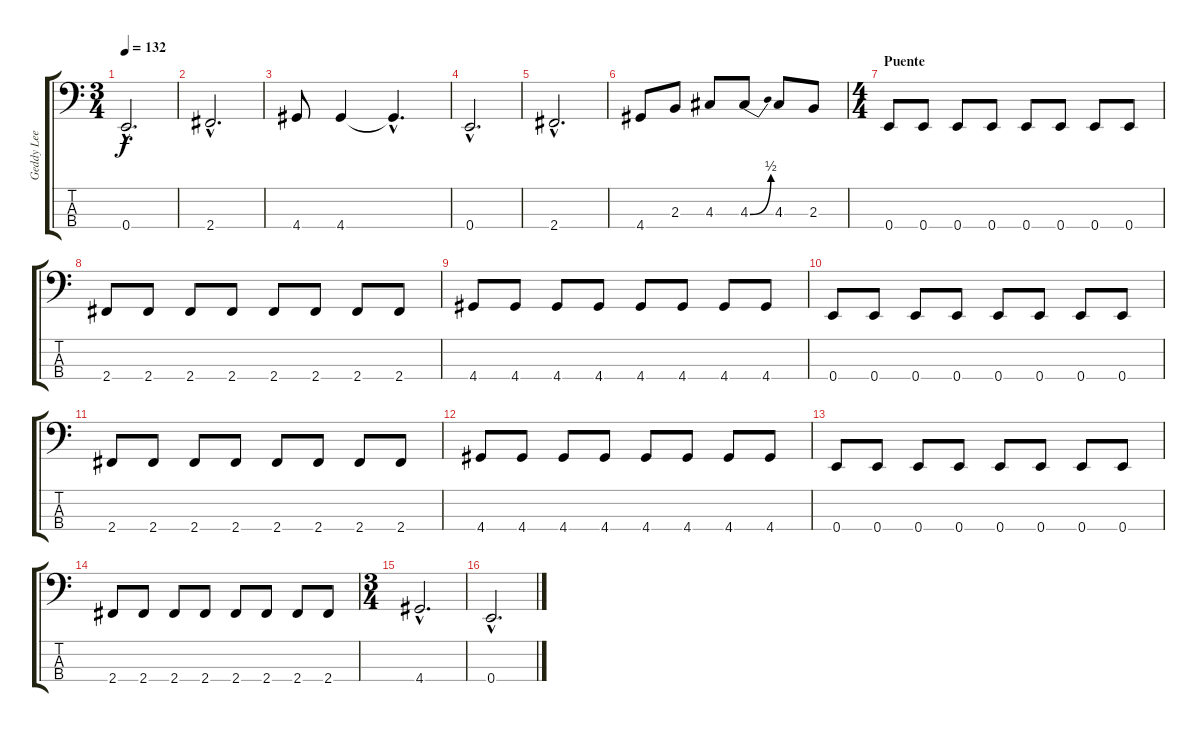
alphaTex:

\track ("Geddy Lee" "Geddy Lee") {instrument electricbasspick}
\staff {score tabs}
\tuning (G2 D2 A1 E1) {hide}
\ts (3 4)
\tempo 132
\clef f4
\ks c
0.4{hac}.2{d dy f} |
2.4{hac}.2{d} |
4.4.8 4.4.4 4.4{hac t}.4{d} |
0.4{hac}.2{d} |
2.4{hac}.2{d} |
4.4.8 2.3.8 4.3.8 4.3{be (bend 0 0 60 2)}.8 4.3.8 2.3.8 |
\ts (4 4)
\section ("" "Puente")
0.4.8 0.4.8 0.4.8 0.4.8 0.4.8 0.4.8 0.4.8 0.4.8 |
2.4.8 2.4.8 2.4.8 2.4.8 2.4.8 2.4.8 2.4.8 2.4.8 |
4.4.8 4.4.8 4.4.8 4.4.8 4.4.8 4.4.8 4.4.8 4.4.8 |
0.4.8 0.4.8 0.4.8 0.4.8 0.4.8 0.4.8 0.4.8 0.4.8 |
2.4.8 2.4.8 2.4.8 2.4.8 2.4.8 2.4.8 2.4.8 2.4.8 |
4.4.8 4.4.8 4.4.8 4.4.8 4.4.8 4.4.8 4.4.8 4.4.8 |
0.4.8 0.4.8 0.4.8 0.4.8 0.4.8 0.4.8 0.4.8 0.4.8 |
2.4.8 2.4.8 2.4.8 2.4.8 2.4.8 2.4.8 2.4.8 2.4.8 |
\ts (3 4)
4.4{hac}.2{d} |
0.4{hac}.2{d}
